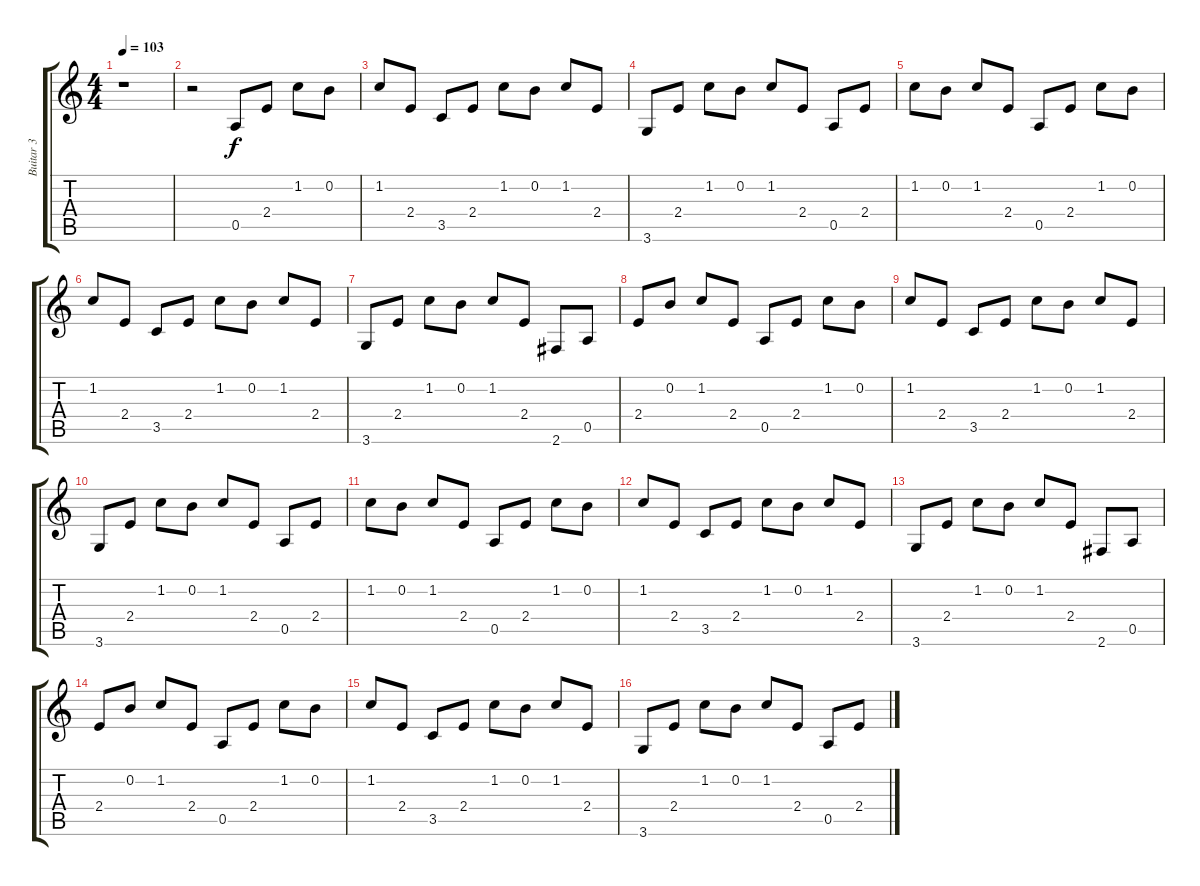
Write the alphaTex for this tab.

\track ("Buitar 3" "Buitar 3") {instrument electricguitarclean}
\staff {score tabs}
\tuning (E4 B3 G3 D3 A2 E2) {hide}
\ts (4 4)
\tempo 103
\clef g2
\ks c
r.1{dy f instrument electricguitarclean} |
r.2 0.5.8 2.4.8 1.2.8 0.2.8 |
1.2.8 2.4.8 3.5.8 2.4.8 1.2.8 0.2.8 1.2.8 2.4.8 |
3.6.8 2.4.8 1.2.8 0.2.8 1.2.8 2.4.8 0.5.8 2.4.8 |
1.2.8 0.2.8 1.2.8 2.4.8 0.5.8 2.4.8 1.2.8 0.2.8 |
1.2.8 2.4.8 3.5.8 2.4.8 1.2.8 0.2.8 1.2.8 2.4.8 |
3.6.8 2.4.8 1.2.8 0.2.8 1.2.8 2.4.8 2.6.8 0.5.8 |
2.4.8 0.2.8 1.2.8 2.4.8 0.5.8 2.4.8 1.2.8 0.2.8 |
1.2.8 2.4.8 3.5.8 2.4.8 1.2.8 0.2.8 1.2.8 2.4.8 |
3.6.8 2.4.8 1.2.8 0.2.8 1.2.8 2.4.8 0.5.8 2.4.8 |
1.2.8 0.2.8 1.2.8 2.4.8 0.5.8 2.4.8 1.2.8 0.2.8 |
1.2.8 2.4.8 3.5.8 2.4.8 1.2.8 0.2.8 1.2.8 2.4.8 |
3.6.8 2.4.8 1.2.8 0.2.8 1.2.8 2.4.8 2.6.8 0.5.8 |
2.4.8 0.2.8 1.2.8 2.4.8 0.5.8 2.4.8 1.2.8 0.2.8 |
1.2.8 2.4.8 3.5.8 2.4.8 1.2.8 0.2.8 1.2.8 2.4.8 |
3.6.8 2.4.8 1.2.8 0.2.8 1.2.8 2.4.8 0.5.8 2.4.8
